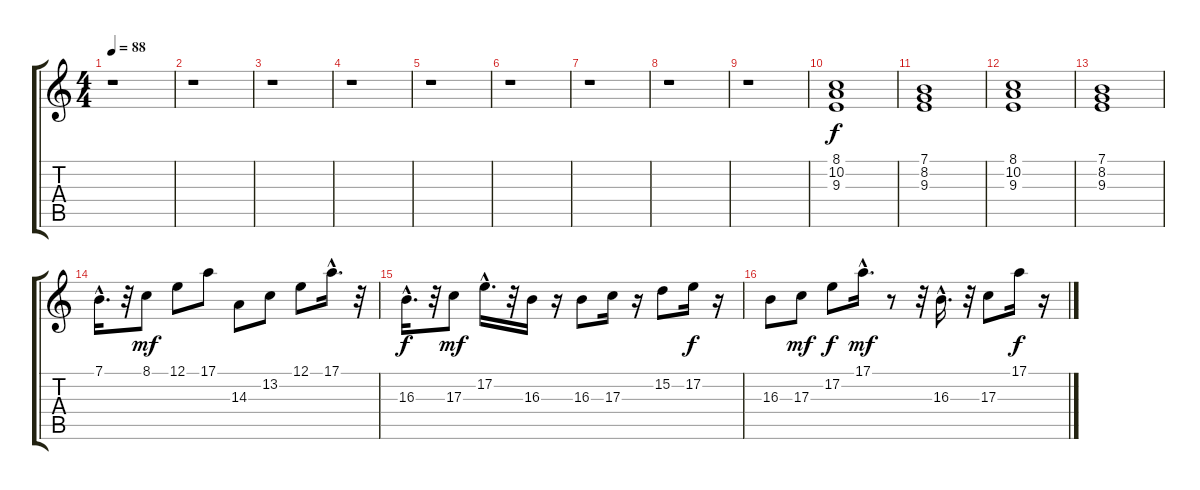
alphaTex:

\track "" {instrument stringensemble2}
\staff {score tabs}
\tuning (E4 B3 G3 D3 A2 E2) {hide}
\ts (4 4)
\tempo 88
\clef g2
\ks c
r.1{dy f instrument stringensemble2} |
r.1 |
r.1 |
r.1 |
r.1 |
r.1 |
r.1 |
r.1 |
r.1 |
(8.1 10.2 9.3).1 |
(7.1 8.2 9.3).1 |
(8.1 10.2 9.3).1 |
(7.1 8.2 9.3).1 |
7.1{hac}.16{d} r.32 8.1.8{dy mf} 12.1.8 17.1.8 14.3.8 13.2.8 12.1.8 17.1{hac}.16{d} r.32 |
16.3{hac}.16{d dy f} r.32 17.3.8{dy mf} 17.2{hac}.16{d} r.32 16.3.16 r.16 16.3.8 17.3.16 r.16 15.2.8 17.2.16{dy f} r.16 |
16.3.8 17.3.8{dy mf} 17.2.8{dy f} 17.1{hac}.16{d dy mf} r.8 r.32 16.3{hac}.16{d} r.32 17.3.8 17.1.16{dy f} r.16
